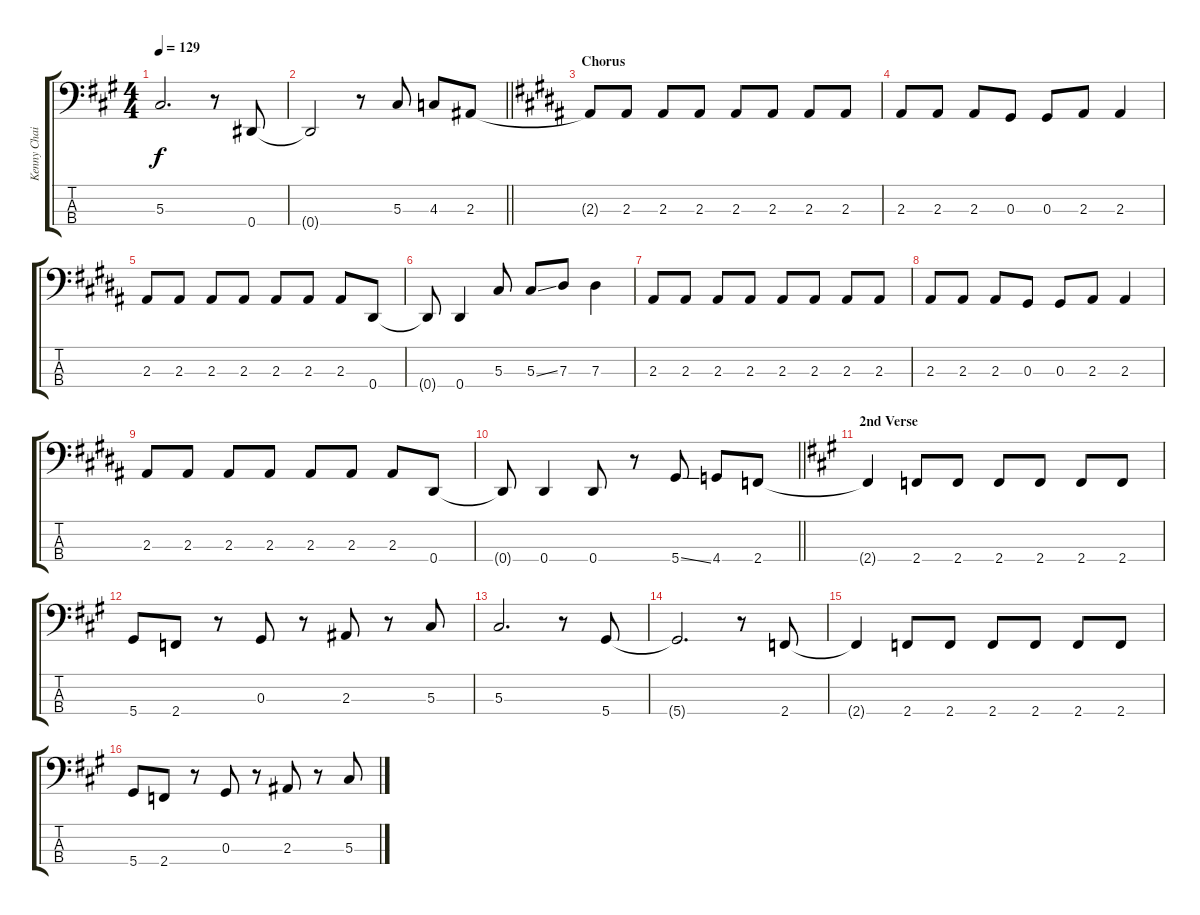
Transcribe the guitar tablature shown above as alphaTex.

\track ("Kenny Chaisson" "Kenny Chai") {instrument electricbasspick}
\staff {score tabs}
\tuning (Gb2 Db2 Ab1 Eb1) {hide}
\ts (4 4)
\tempo 129
\clef f4
\ks a
5.3{t}.2{d dy f} r.8 0.4.8 |
\barLineRight lightlight
0.4{t}.2 r.8 5.3.8 4.3.8 2.3.8 |
\section ("" "Chorus")
\ks b
2.3{t}.8 2.3.8 2.3.8 2.3.8 2.3.8 2.3.8 2.3.8 2.3.8 |
2.3.8 2.3.8 2.3.8 0.3.8 0.3.8 2.3.8 2.3.4 |
2.3.8 2.3.8 2.3.8 2.3.8 2.3.8 2.3.8 2.3.8 0.4.8 |
0.4{t}.8 0.4.4 5.3.8 5.3{ss}.8 7.3.8 7.3.4 |
2.3.8 2.3.8 2.3.8 2.3.8 2.3.8 2.3.8 2.3.8 2.3.8 |
2.3.8 2.3.8 2.3.8 0.3.8 0.3.8 2.3.8 2.3.4 |
2.3.8 2.3.8 2.3.8 2.3.8 2.3.8 2.3.8 2.3.8 0.4.8 |
\barLineRight lightlight
0.4{t}.8 0.4.4 0.4.8 r.8 5.4{ss}.8 4.4.8 2.4.8 |
\section ("" "2nd Verse")
\ks a
2.4{t}.4 2.4.8 2.4.8 2.4.8 2.4.8 2.4.8 2.4.8 |
5.4.8 2.4.8 r.8 0.3.8 r.8 2.3.8 r.8 5.3.8 |
5.3.2{d} r.8 5.4.8 |
5.4{t}.2{d} r.8 2.4.8 |
2.4{t}.4 2.4.8 2.4.8 2.4.8 2.4.8 2.4.8 2.4.8 |
5.4.8 2.4.8 r.8 0.3.8 r.8 2.3.8 r.8 5.3.8
